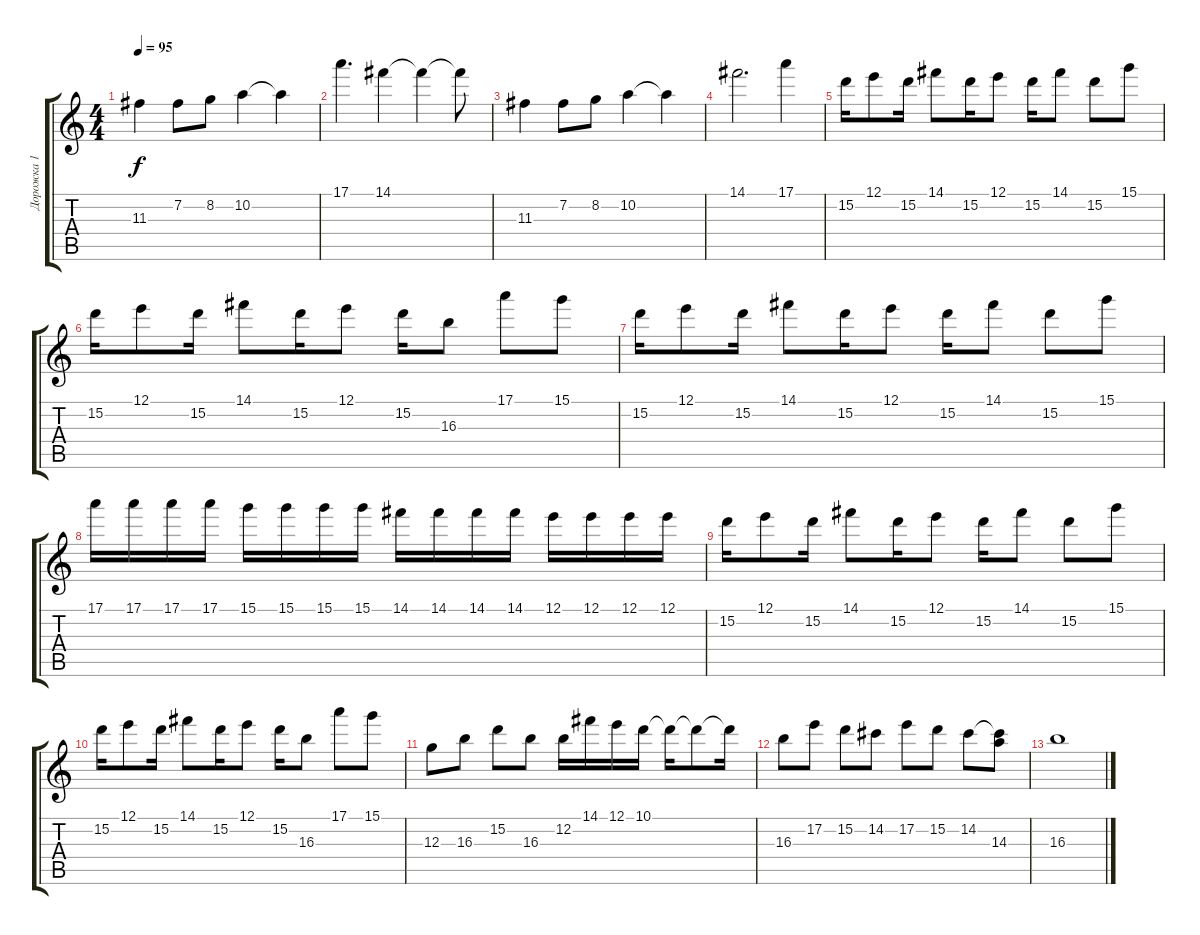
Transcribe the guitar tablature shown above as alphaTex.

\track ("Дорожка 1" "Дорожка 1") {instrument electricguitarmuted}
\staff {score tabs}
\tuning (E4 B3 G3 D3 A2 E2) {hide}
\ts (4 4)
\tempo 95
\clef g2
\ks c
11.3.4{dy f} 7.2.8 8.2.8 10.2.4 10.2{t}.4 |
17.1.4{d} 14.1.4 14.1{t}.4 14.1{t}.8 |
11.3.4 7.2.8 8.2.8 10.2.4 10.2{t}.4 |
14.1.2{d} 17.1.4 |
15.2.16 12.1.8 15.2.16 14.1.8 15.2.16 12.1.8 15.2.16 14.1.8 15.2.8 15.1.8 |
15.2.16 12.1.8 15.2.16 14.1.8 15.2.16 12.1.8 15.2.16 16.3.8 17.1.8 15.1.8 |
15.2.16 12.1.8 15.2.16 14.1.8 15.2.16 12.1.8 15.2.16 14.1.8 15.2.8 15.1.8 |
17.1.16 17.1.16 17.1.16 17.1.16 15.1.16 15.1.16 15.1.16 15.1.16 14.1.16 14.1.16 14.1.16 14.1.16 12.1.16 12.1.16 12.1.16 12.1.16 |
15.2.16 12.1.8 15.2.16 14.1.8 15.2.16 12.1.8 15.2.16 14.1.8 15.2.8 15.1.8 |
15.2.16 12.1.8 15.2.16 14.1.8 15.2.16 12.1.8 15.2.16 16.3.8 17.1.8 15.1.8 |
12.3.8 16.3.8 15.2.8 16.3.8 12.2.16 14.1.16 12.1.16 10.1.16 10.1{t}.16 10.1{t}.8 10.1{t}.16 |
16.3.8 17.2.8 15.2.8 14.2.8 17.2.8 15.2.8 14.2.8 (14.2{t} 14.3).8 |
16.3.1
